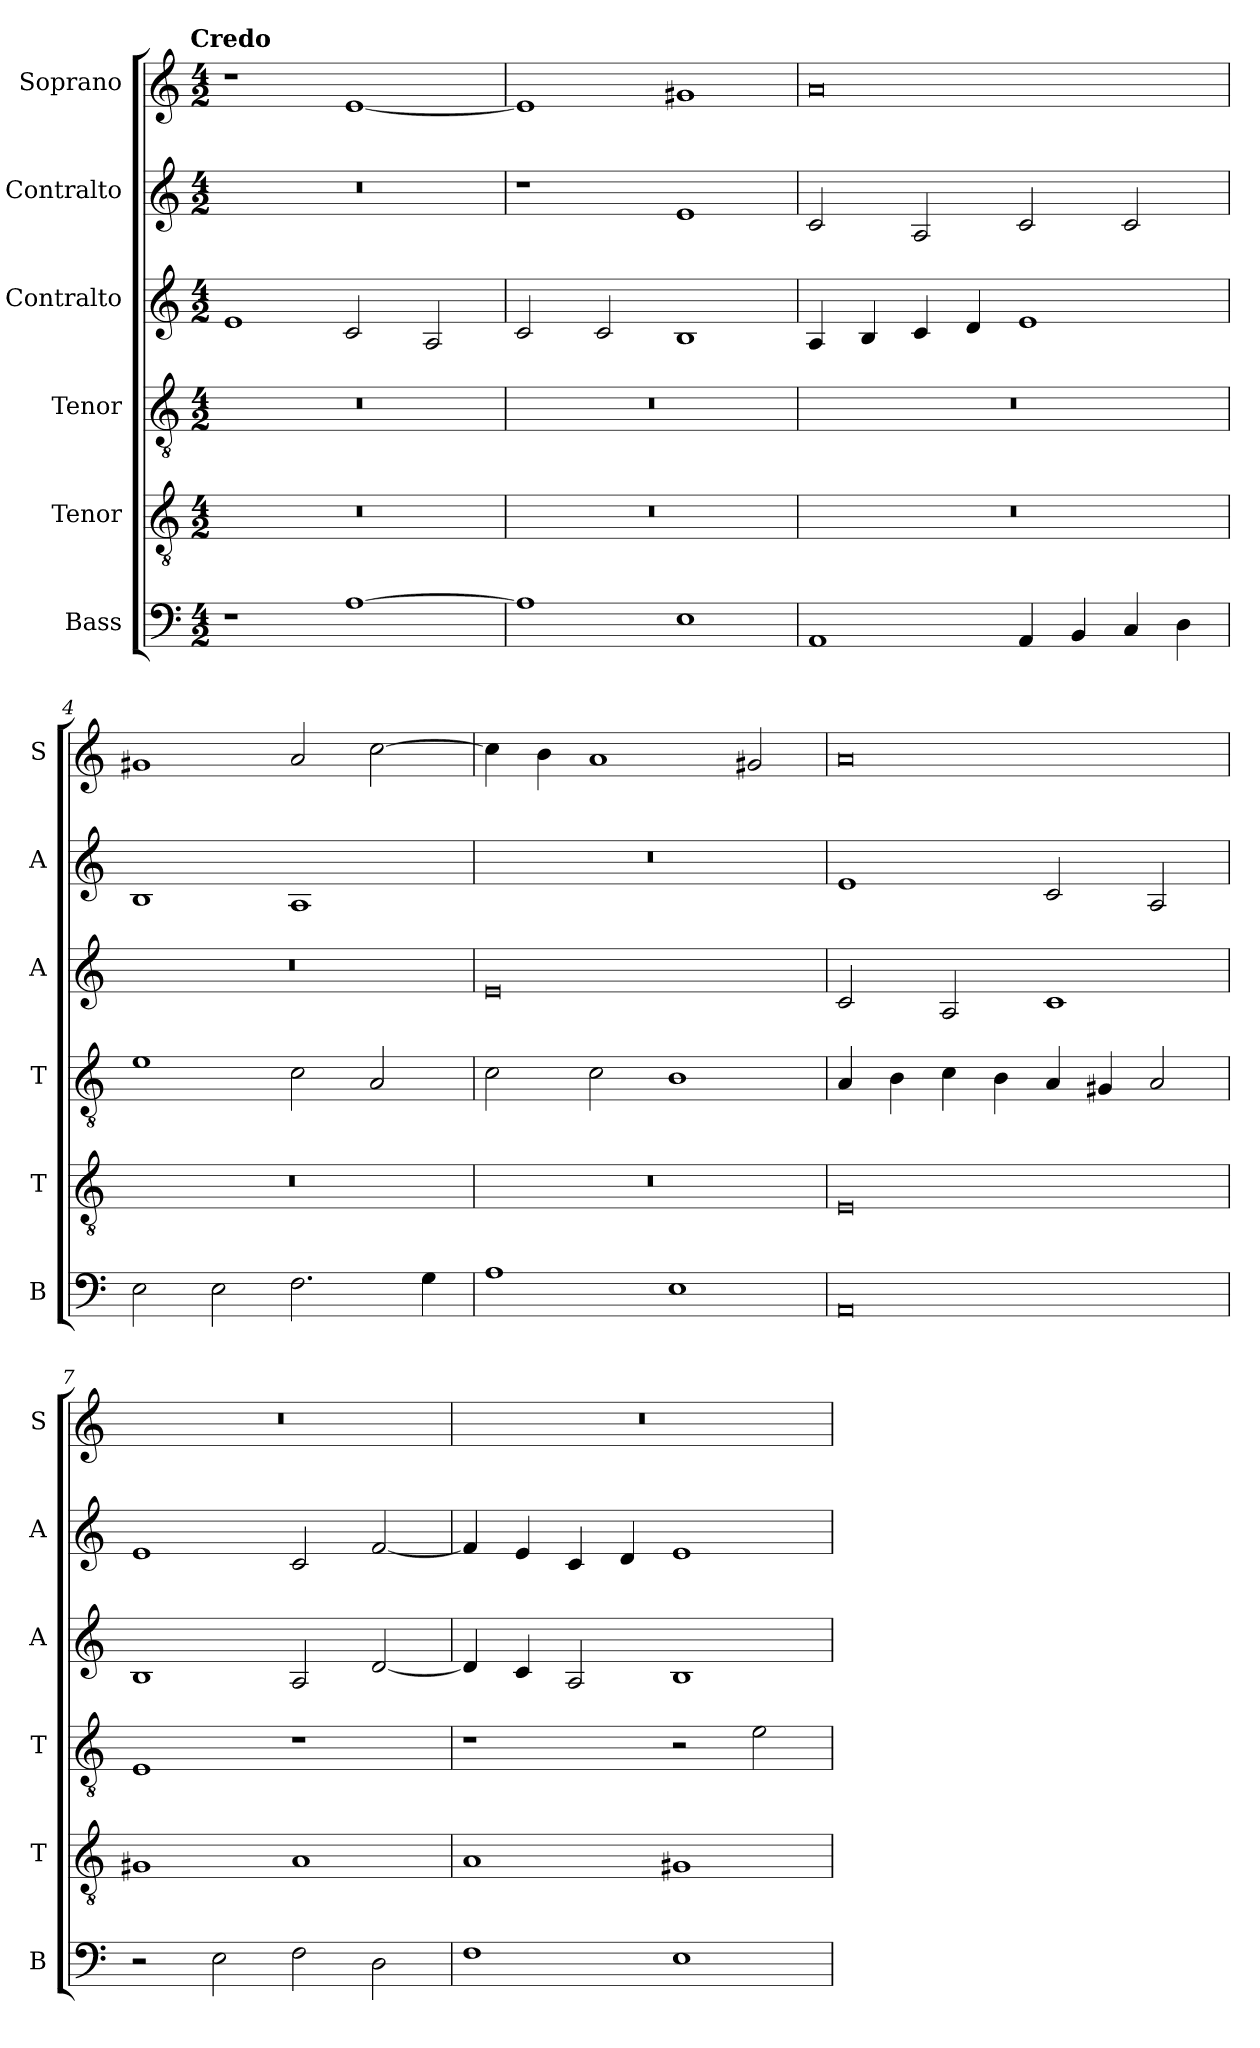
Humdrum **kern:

**kern	**kern	**kern	**kern	**kern	**kern
*part6	*part5	*part4	*part3	*part2	*part1
*staff6	*staff5	*staff4	*staff3	*staff2	*staff1
*I"Bass	*I"Tenor	*I"Tenor	*I"Contralto	*I"Contralto	*I"Soprano
*I'B	*I'T	*I'T	*I'A	*I'A	*I'S
*clefF4	*clefGv2	*clefGv2	*clefG2	*clefG2	*clefG2
*k[]	*k[]	*k[]	*k[]	*k[]	*k[]
*A:aeo	*A:aeo	*A:aeo	*A:aeo	*A:aeo	*A:aeo
!!LO:TX:omd:t=Credo
*M4/2	*M4/2	*M4/2	*M4/2	*M4/2	*M4/2
=1	=1	=1	=1	=1	=1
1r	0r	0r	1e	0r	1r
[1A	.	.	2c	.	[1e
.	.	.	2A	.	.
=2	=2	=2	=2	=2	=2
1A]	0r	0r	2c	1r	1e]
.	.	.	2c	.	.
1E	.	.	1B	1e	1g#X
=3	=3	=3	=3	=3	=3
1AA	0r	0r	4A	2c	0a
.	.	.	4B	.	.
.	.	.	4c	2A	.
.	.	.	4d	.	.
4AA	.	.	1e	2c	.
4BB	.	.	.	.	.
4C	.	.	.	2c	.
4D	.	.	.	.	.
=4	=4	=4	=4	=4	=4
2E	0r	1e	0r	1B	1g#X
2E	.	.	.	.	.
2.F	.	2c	.	1A	2a
.	.	2A	.	.	[2cc
4G	.	.	.	.	.
=5	=5	=5	=5	=5	=5
1A	0r	2c	0e	0r	4cc]
.	.	.	.	.	4b
.	.	2c	.	.	1a
1E	.	1B	.	.	.
.	.	.	.	.	2g#X
=6	=6	=6	=6	=6	=6
0AA	0E	4A	2c	1e	0a
.	.	4B	.	.	.
.	.	4c	2A	.	.
.	.	4B	.	.	.
.	.	4A	1c	2c	.
.	.	4G#X	.	.	.
.	.	2A	.	2A	.
=7	=7	=7	=7	=7	=7
2r	1G#X	1E	1B	1e	0r
2E	.	.	.	.	.
2F	1A	1r	2A	2c	.
2D	.	.	[2d	[2f	.
=8	=8	=8	=8	=8	=8
1F	1A	1r	4d]	4f]	0r
.	.	.	4c	4e	.
.	.	.	2A	4c	.
.	.	.	.	4d	.
1E	1G#X	2r	1B	1e	.
.	.	2e	.	.	.
=	=	=	=	=	=
*-	*-	*-	*-	*-	*-
